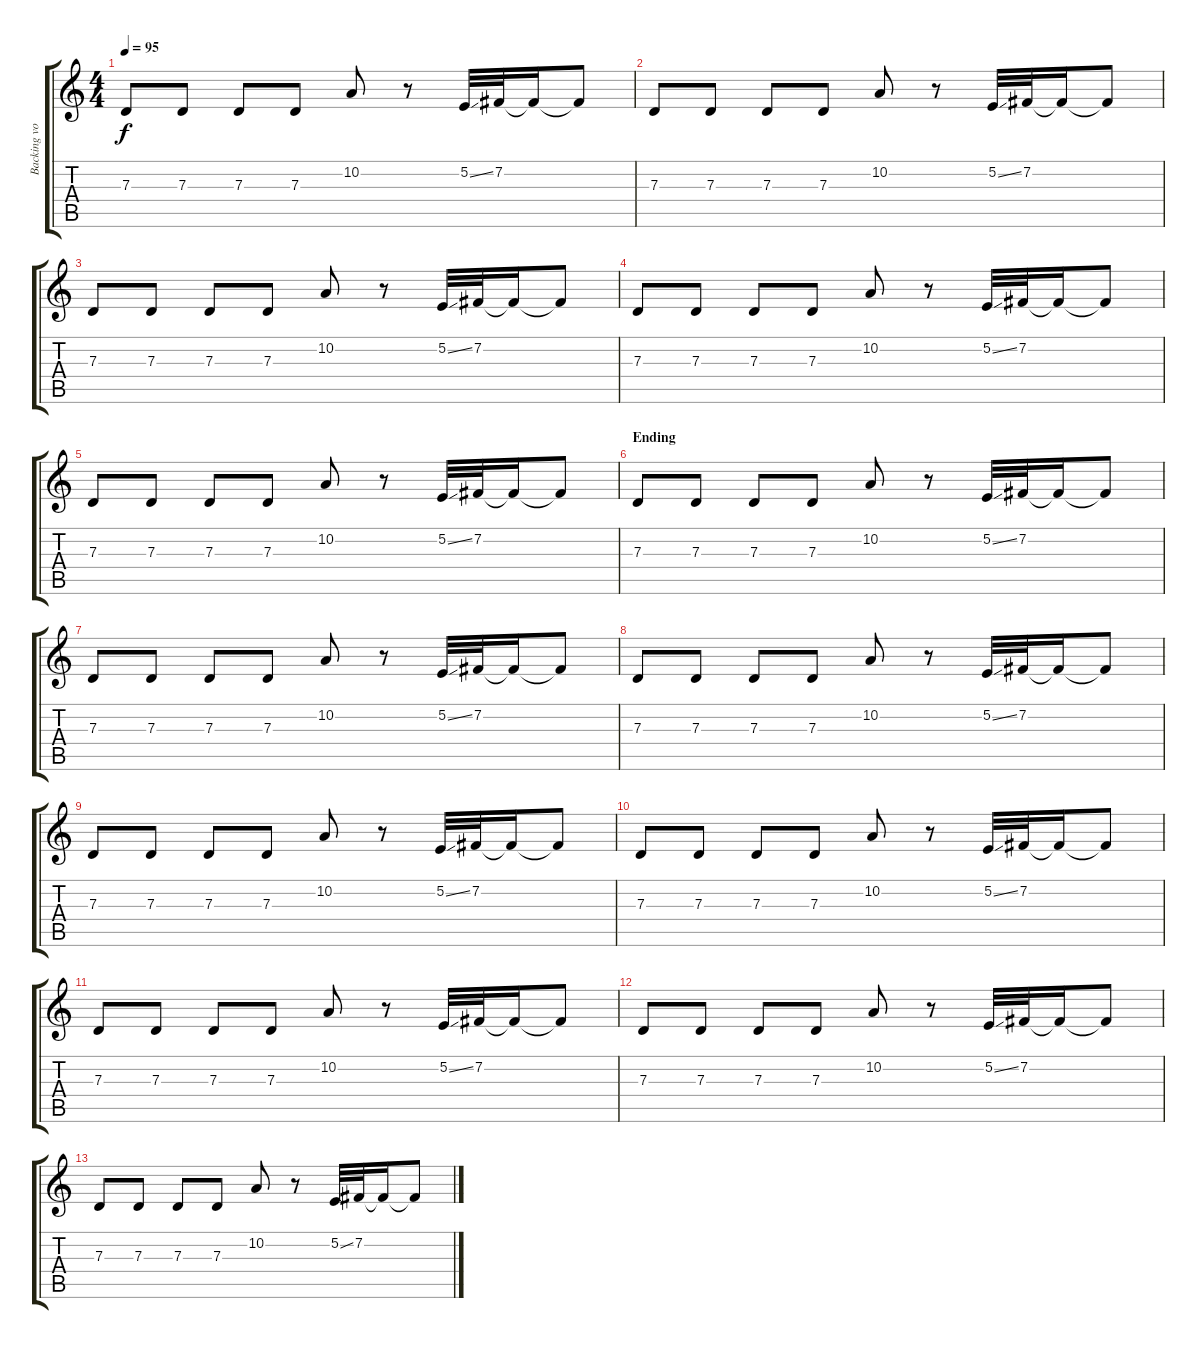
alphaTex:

\track ("Backing vokal" "Backing vo") {instrument flute}
\staff {score tabs}
\tuning (E4 B3 G3 D3 A2 E2) {hide}
\ts (4 4)
\tempo 95
\clef g2
\ks c
7.3.8{dy f} 7.3.8 7.3.8 7.3.8 10.2.8 r.8 5.2{ss}.32 7.2.32 7.2{t}.16 7.2{t}.8 |
7.3.8 7.3.8 7.3.8 7.3.8 10.2.8 r.8 5.2{ss}.32 7.2.32 7.2{t}.16 7.2{t}.8 |
7.3.8 7.3.8 7.3.8 7.3.8 10.2.8 r.8 5.2{ss}.32 7.2.32 7.2{t}.16 7.2{t}.8 |
7.3.8 7.3.8 7.3.8 7.3.8 10.2.8 r.8 5.2{ss}.32 7.2.32 7.2{t}.16 7.2{t}.8 |
7.3.8 7.3.8 7.3.8 7.3.8 10.2.8 r.8 5.2{ss}.32 7.2.32 7.2{t}.16 7.2{t}.8 |
\section ("" "Ending")
7.3.8 7.3.8 7.3.8 7.3.8 10.2.8 r.8 5.2{ss}.32 7.2.32 7.2{t}.16 7.2{t}.8 |
7.3.8 7.3.8 7.3.8 7.3.8 10.2.8 r.8 5.2{ss}.32 7.2.32 7.2{t}.16 7.2{t}.8 |
7.3.8 7.3.8 7.3.8 7.3.8 10.2.8 r.8 5.2{ss}.32 7.2.32 7.2{t}.16 7.2{t}.8 |
7.3.8 7.3.8 7.3.8 7.3.8 10.2.8 r.8 5.2{ss}.32 7.2.32 7.2{t}.16 7.2{t}.8 |
7.3.8 7.3.8 7.3.8 7.3.8 10.2.8 r.8 5.2{ss}.32 7.2.32 7.2{t}.16 7.2{t}.8 |
7.3.8 7.3.8 7.3.8 7.3.8 10.2.8 r.8 5.2{ss}.32 7.2.32 7.2{t}.16 7.2{t}.8 |
7.3.8 7.3.8 7.3.8 7.3.8 10.2.8 r.8 5.2{ss}.32 7.2.32 7.2{t}.16 7.2{t}.8 |
7.3.8 7.3.8 7.3.8 7.3.8 10.2.8 r.8 5.2{ss}.32 7.2.32 7.2{t}.16 7.2{t}.8
